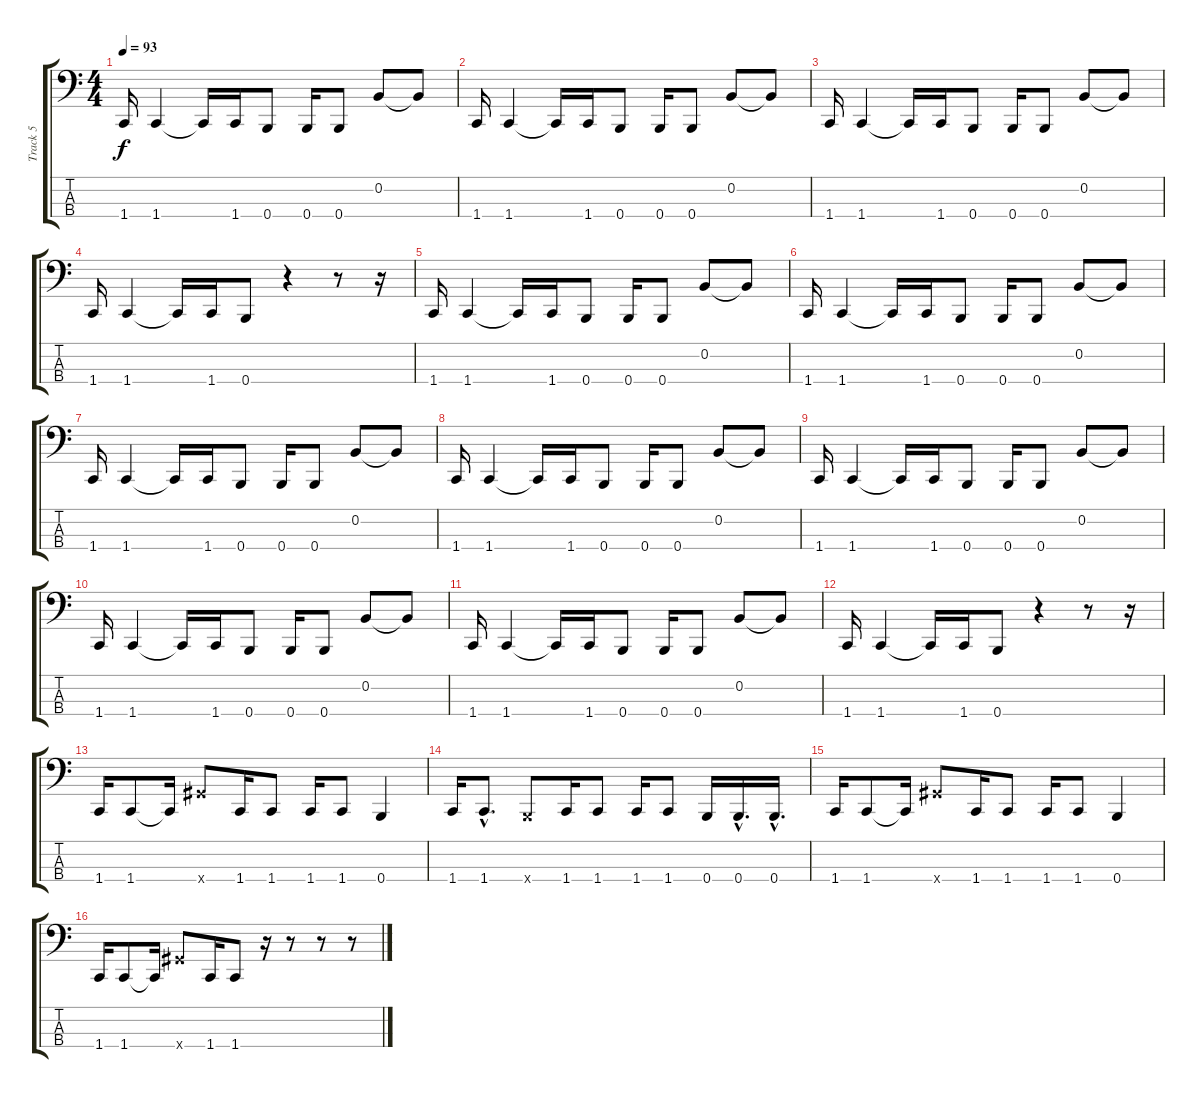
\track ("Track 5" "Track 5") {instrument electricbasspick}
\staff {score tabs}
\tuning (E2 B1 Gb1 B0) {hide}
\ts (4 4)
\tempo 93
\clef f4
\ks c
1.4.16{dy f balance 7 instrument electricbasspick} 1.4.4 1.4{t}.16 1.4.16 0.4.8 0.4.16 0.4.8 0.2.8 0.2{t}.8 |
1.4.16{balance 7} 1.4.4 1.4{t}.16 1.4.16 0.4.8 0.4.16 0.4.8 0.2.8 0.2{t}.8 |
1.4.16{balance 7} 1.4.4 1.4{t}.16 1.4.16 0.4.8 0.4.16 0.4.8 0.2.8 0.2{t}.8 |
1.4.16{balance 7} 1.4.4 1.4{t}.16 1.4.16 0.4.8 r.4 r.8 r.16 |
1.4.16{balance 7} 1.4.4 1.4{t}.16 1.4.16 0.4.8 0.4.16 0.4.8 0.2.8 0.2{t}.8 |
1.4.16{balance 7} 1.4.4 1.4{t}.16 1.4.16 0.4.8 0.4.16 0.4.8 0.2.8 0.2{t}.8 |
1.4.16{balance 7} 1.4.4 1.4{t}.16 1.4.16 0.4.8 0.4.16 0.4.8 0.2.8 0.2{t}.8 |
1.4.16{balance 7} 1.4.4 1.4{t}.16 1.4.16 0.4.8 0.4.16 0.4.8 0.2.8 0.2{t}.8 |
1.4.16{balance 7} 1.4.4 1.4{t}.16 1.4.16 0.4.8 0.4.16 0.4.8 0.2.8 0.2{t}.8 |
1.4.16{balance 7} 1.4.4 1.4{t}.16 1.4.16 0.4.8 0.4.16 0.4.8 0.2.8 0.2{t}.8 |
1.4.16{balance 7} 1.4.4 1.4{t}.16 1.4.16 0.4.8 0.4.16 0.4.8 0.2.8 0.2{t}.8 |
1.4.16{balance 7} 1.4.4 1.4{t}.16 1.4.16 0.4.8 r.4 r.8 r.16 |
1.4.16{balance 8} 1.4.8 1.4{t}.16 9.4{x}.8 1.4.16 1.4.8 1.4.16 1.4.8 0.4.4 |
1.4.16 1.4{hac}.8{d} 0.4{x}.8 1.4.16 1.4.8 1.4.16 1.4.8 0.4.16 0.4{hac}.16{d} 0.4{hac}.16{d} |
1.4.16 1.4.8 1.4{t}.16 9.4{x}.8 1.4.16 1.4.8 1.4.16 1.4.8 0.4.4 |
1.4.16 1.4.8 1.4{t}.16 9.4{x}.8 1.4.16 1.4.8 r.16 r.8 r.8 r.8
